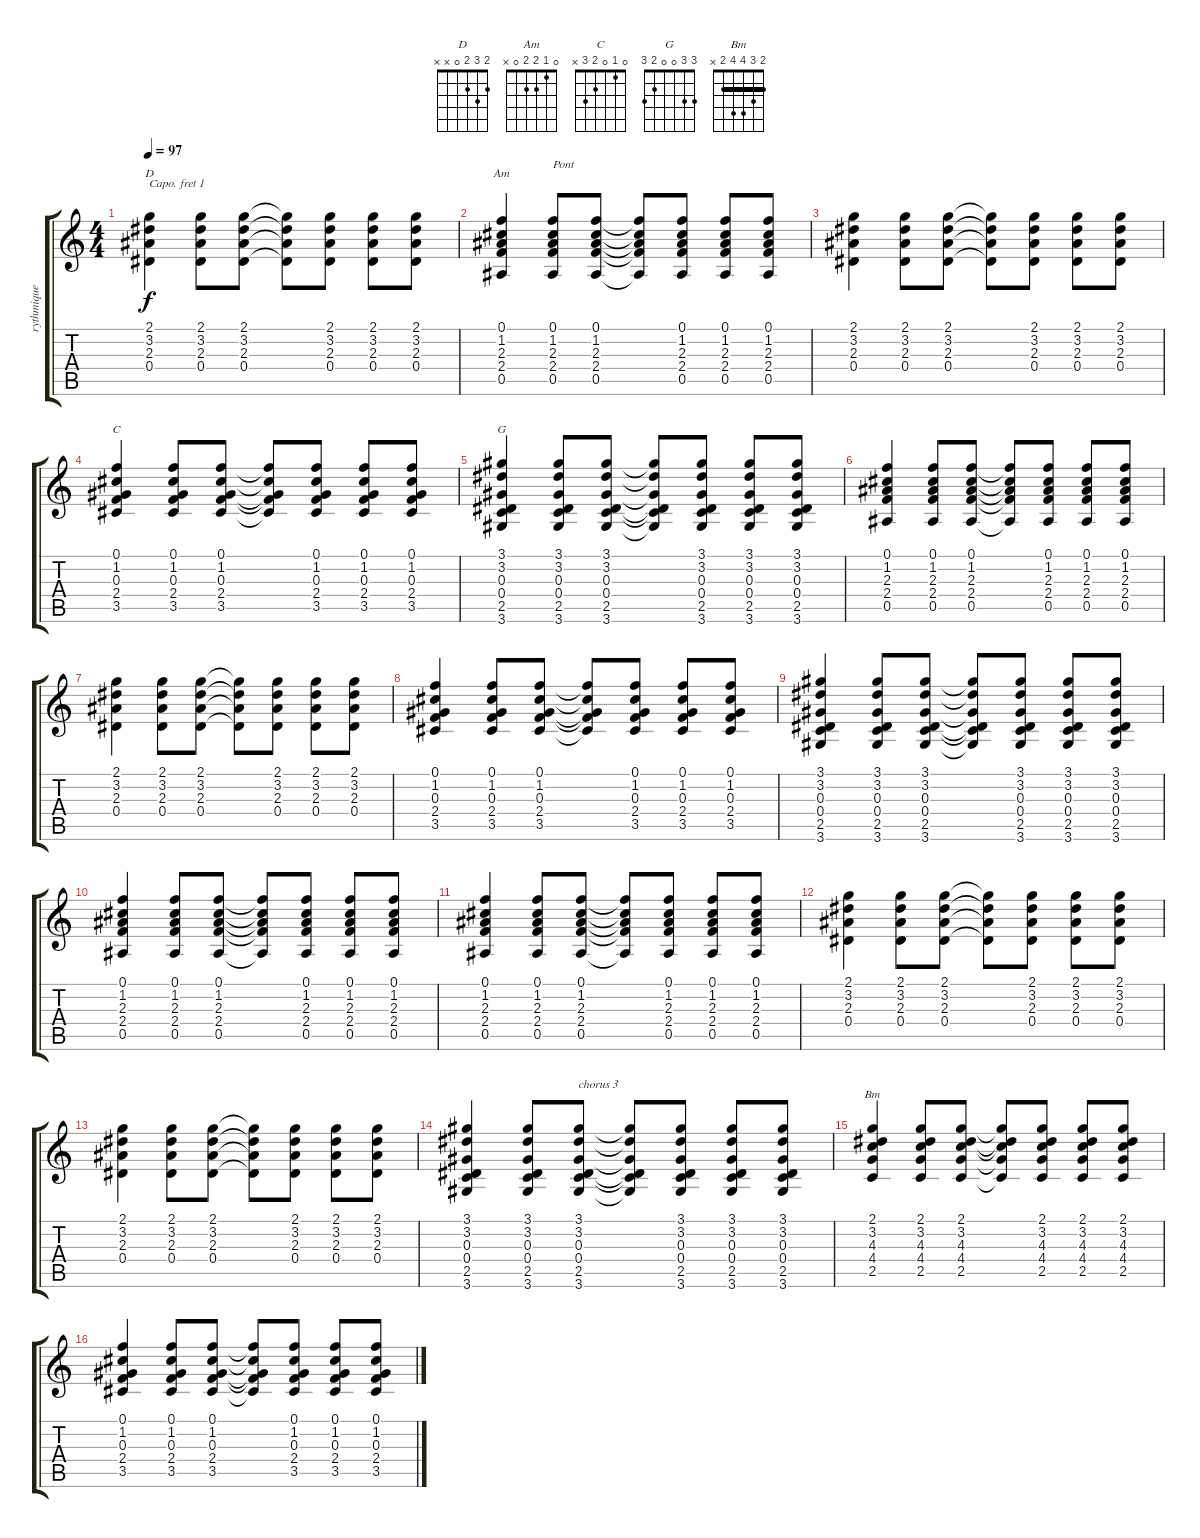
\track ("rythmique" "rythmique") {instrument acousticguitarsteel}
\staff {score tabs}
\capo 1
\tuning (E4 B3 G3 D3 A2 E2) {hide}
\chord ("D" 2 3 2 0 x x)
\chord ("Am" 0 1 2 2 0 x)
\chord ("C" 0 1 0 2 3 x)
\chord ("G" 3 3 0 0 2 3)
\chord ("Bm" 2 3 4 4 2 x) {barre 2}
\ts (4 4)
\tempo 97
\clef g2
\ks c
(2.1 3.2 2.3 0.4).4{ch "D" dy f} (2.1 3.2 2.3 0.4).8 (2.1 3.2 2.3 0.4).8 (2.1{t} 3.2{t} 2.3{t} 0.4{t}).8 (2.1 3.2 2.3 0.4).8 (2.1 3.2 2.3 0.4).8 (2.1 3.2 2.3 0.4).8 |
(0.1 1.2 2.3 2.4 0.5).4{ch "Am"} (0.1 1.2 2.3 2.4 0.5).8{txt "Pont"} (0.1 1.2 2.3 2.4 0.5).8 (0.1{t} 1.2{t} 2.3{t} 2.4{t} 0.5{t}).8 (0.1 1.2 2.3 2.4 0.5).8 (0.1 1.2 2.3 2.4 0.5).8 (0.1 1.2 2.3 2.4 0.5).8 |
(2.1 3.2 2.3 0.4).4 (2.1 3.2 2.3 0.4).8 (2.1 3.2 2.3 0.4).8 (2.1{t} 3.2{t} 2.3{t} 0.4{t}).8 (2.1 3.2 2.3 0.4).8 (2.1 3.2 2.3 0.4).8 (2.1 3.2 2.3 0.4).8 |
(0.1 1.2 0.3 2.4 3.5).4{ch "C"} (0.1 1.2 0.3 2.4 3.5).8 (0.1 1.2 0.3 2.4 3.5).8 (0.1{t} 1.2{t} 0.3{t} 2.4{t} 3.5{t}).8 (0.1 1.2 0.3 2.4 3.5).8 (0.1 1.2 0.3 2.4 3.5).8 (0.1 1.2 0.3 2.4 3.5).8 |
(3.1 3.2 0.3 0.4 2.5 3.6).4{ch "G"} (3.1 3.2 0.3 0.4 2.5 3.6).8 (3.1 3.2 0.3 0.4 2.5 3.6).8 (3.1{t} 3.2{t} 0.3{t} 0.4{t} 2.5{t} 3.6{t}).8 (3.1 3.2 0.3 0.4 2.5 3.6).8 (3.1 3.2 0.3 0.4 2.5 3.6).8 (3.1 3.2 0.3 0.4 2.5 3.6).8 |
(0.1 1.2 2.3 2.4 0.5).4 (0.1 1.2 2.3 2.4 0.5).8 (0.1 1.2 2.3 2.4 0.5).8 (0.1{t} 1.2{t} 2.3{t} 2.4{t} 0.5{t}).8 (0.1 1.2 2.3 2.4 0.5).8 (0.1 1.2 2.3 2.4 0.5).8 (0.1 1.2 2.3 2.4 0.5).8 |
(2.1 3.2 2.3 0.4).4 (2.1 3.2 2.3 0.4).8 (2.1 3.2 2.3 0.4).8 (2.1{t} 3.2{t} 2.3{t} 0.4{t}).8 (2.1 3.2 2.3 0.4).8 (2.1 3.2 2.3 0.4).8 (2.1 3.2 2.3 0.4).8 |
(0.1 1.2 0.3 2.4 3.5).4 (0.1 1.2 0.3 2.4 3.5).8 (0.1 1.2 0.3 2.4 3.5).8 (0.1{t} 1.2{t} 0.3{t} 2.4{t} 3.5{t}).8 (0.1 1.2 0.3 2.4 3.5).8 (0.1 1.2 0.3 2.4 3.5).8 (0.1 1.2 0.3 2.4 3.5).8 |
(3.1 3.2 0.3 0.4 2.5 3.6).4 (3.1 3.2 0.3 0.4 2.5 3.6).8 (3.1 3.2 0.3 0.4 2.5 3.6).8 (3.1{t} 3.2{t} 0.3{t} 0.4{t} 2.5{t} 3.6{t}).8 (3.1 3.2 0.3 0.4 2.5 3.6).8 (3.1 3.2 0.3 0.4 2.5 3.6).8 (3.1 3.2 0.3 0.4 2.5 3.6).8 |
(0.1 1.2 2.3 2.4 0.5).4 (0.1 1.2 2.3 2.4 0.5).8 (0.1 1.2 2.3 2.4 0.5).8 (0.1{t} 1.2{t} 2.3{t} 2.4{t} 0.5{t}).8 (0.1 1.2 2.3 2.4 0.5).8 (0.1 1.2 2.3 2.4 0.5).8 (0.1 1.2 2.3 2.4 0.5).8 |
(0.1 1.2 2.3 2.4 0.5).4 (0.1 1.2 2.3 2.4 0.5).8 (0.1 1.2 2.3 2.4 0.5).8 (0.1{t} 1.2{t} 2.3{t} 2.4{t} 0.5{t}).8 (0.1 1.2 2.3 2.4 0.5).8 (0.1 1.2 2.3 2.4 0.5).8 (0.1 1.2 2.3 2.4 0.5).8 |
(2.1 3.2 2.3 0.4).4 (2.1 3.2 2.3 0.4).8 (2.1 3.2 2.3 0.4).8 (2.1{t} 3.2{t} 2.3{t} 0.4{t}).8 (2.1 3.2 2.3 0.4).8 (2.1 3.2 2.3 0.4).8 (2.1 3.2 2.3 0.4).8 |
(2.1 3.2 2.3 0.4).4 (2.1 3.2 2.3 0.4).8 (2.1 3.2 2.3 0.4).8 (2.1{t} 3.2{t} 2.3{t} 0.4{t}).8 (2.1 3.2 2.3 0.4).8 (2.1 3.2 2.3 0.4).8 (2.1 3.2 2.3 0.4).8 |
(3.1 3.2 0.3 0.4 2.5 3.6).4 (3.1 3.2 0.3 0.4 2.5 3.6).8 (3.1 3.2 0.3 0.4 2.5 3.6).8{txt "chorus 3"} (3.1{t} 3.2{t} 0.3{t} 0.4{t} 2.5{t} 3.6{t}).8 (3.1 3.2 0.3 0.4 2.5 3.6).8 (3.1 3.2 0.3 0.4 2.5 3.6).8 (3.1 3.2 0.3 0.4 2.5 3.6).8 |
(2.1 3.2 4.3 4.4 2.5).4{ch "Bm"} (2.1 3.2 4.3 4.4 2.5).8 (2.1 3.2 4.3 4.4 2.5).8 (2.1{t} 3.2{t} 4.3{t} 4.4{t} 2.5{t}).8 (2.1 3.2 4.3 4.4 2.5).8 (2.1 3.2 4.3 4.4 2.5).8 (2.1 3.2 4.3 4.4 2.5).8 |
(0.1 1.2 0.3 2.4 3.5).4 (0.1 1.2 0.3 2.4 3.5).8 (0.1 1.2 0.3 2.4 3.5).8 (0.1{t} 1.2{t} 0.3{t} 2.4{t} 3.5{t}).8 (0.1 1.2 0.3 2.4 3.5).8 (0.1 1.2 0.3 2.4 3.5).8 (0.1 1.2 0.3 2.4 3.5).8
